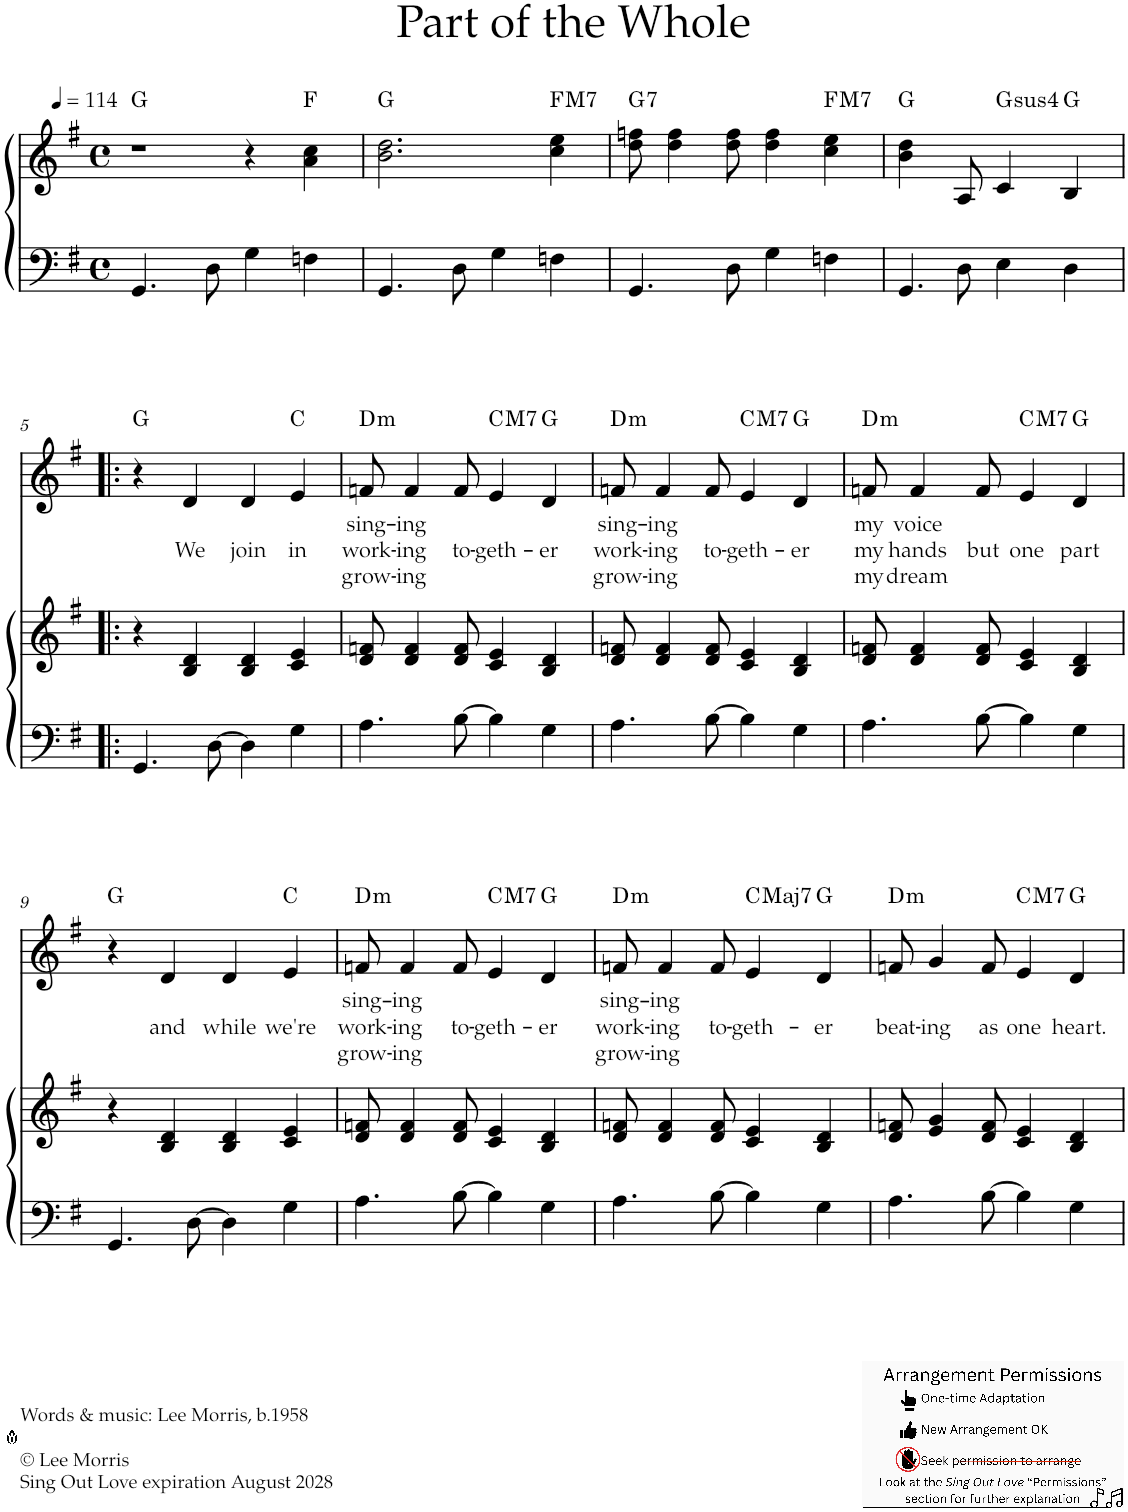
**kern	**kern	**harte	**kern	**text	**text	**text	**harte
*part2	*part2	*part2	*part1	*part1	*part1	*part1	*part1
*staff3	*staff2	*	*staff1	*staff1	*staff1	*staff1	*
*I"Piano	*	*	*I"Violin	*	*	*	*
*I'Pno	*	*	*I'Vln	*	*	*	*
*clefF4	*clefG2	*	*clefG2	*	*	*	*
*k[f#]	*k[f#]	*	*k[f#]	*	*	*	*
*M4/4	*M4/4	*	*M4/4	*	*	*	*
*met(c)	*met(c)	*	*met(c)	*	*	*	*
*MM114	*MM114	*	*MM114	*	*	*	*
=1	=1	=1	=1	=1	=1	=1	=1
4.GG/	2rcc	G:maj	1r	.	.	.	.
8D\	.	.	.	.	.	.	.
4G\	4r	.	.	.	.	.	.
4Fn\	4a\ 4cc\	F:maj	.	.	.	.	.
=2	=2	=2	=2	=2	=2	=2	=2
4.GG/	2.b\ 2.dd\	G:maj	1r	.	.	.	.
8D\	.	.	.	.	.	.	.
4G\	.	.	.	.	.	.	.
!	!	!LO:H:kt=M7	!	!	!	!	!
4Fn\	4cc\ 4ee\	F:maj7	.	.	.	.	.
=3	=3	=3	=3	=3	=3	=3	=3
!	!	!LO:H:kt=7	!	!	!	!	!
4.GG/	8dd\ 8ffn\	G:7	1r	.	.	.	.
.	4dd\ 4ff\	.	.	.	.	.	.
8D\	8dd\ 8ff\	.	.	.	.	.	.
4G\	4dd\ 4ff\	.	.	.	.	.	.
!	!	!LO:H:kt=M7	!	!	!	!	!
4Fn\	4cc\ 4ee\	F:maj7	.	.	.	.	.
=4	=4	=4	=4	=4	=4	=4	=4
*^	*	*	*	*	*	*	*
4.GG/	4ryy	4b\ 4dd\	G:maj	1r	.	.	.	.
.	8D\	8A/	.	.	.	.	.	.
!	!	!	!LO:H:kt=4	!	!	!	!	!
4E\	8ryy	4c/	G:sus4	.	.	.	.	.
.	2ryy	.	.	.	.	.	.	.
4D\	.	4B/	G:maj	.	.	.	.	.
8ryy	.	8ryy	.	.	.	.	.	.
*v	*v	*	*	*	*	*	*	*
!!LO:LB:g=z
=5!|:	=5!|:	=5!|:	=5!|:	=5!|:	=5!|:	=5!|:	=5!|:
4.GG/	4r	.	4r	.	.	.	G:maj
!	!	!	!	!	!LO:LY:b	!	!
.	4B/ 4d/	.	4d/	.	We	.	.
[8D\	.	.	.	.	.	.	.
!	!	!	!	!	!LO:LY:b	!	!
4D\]	4B/ 4d/	.	4d/	.	join	.	.
!	!	!	!	!	!LO:LY:b	!	!
4G\	4c/ 4e/	.	4e/	.	in	.	C:maj
=6	=6	=6	=6	=6	=6	=6	=6
!	!	!	!	!LO:LY:b	!LO:LY:b	!LO:LY:b	!LO:H:kt=m
4.A\	8d/ 8fn/	.	8fn/	sing-	work-	grow-	D:min
!	!	!	!	!LO:LY:b	!LO:LY:b	!LO:LY:b	!
.	4d/ 4f/	.	4f/	-ing	-ing	-ing	.
!	!	!	!	!	!LO:LY:b	!	!
[8B\	8d/ 8f/	.	8f/	.	to-	.	.
!	!	!	!	!	!LO:LY:b	!	!LO:H:kt=M7
4B\]	4c/ 4e/	.	4e/	.	-geth-	.	C:maj7
!	!	!	!	!	!LO:LY:b	!	!
4G\	4B/ 4d/	.	4d/	.	-er	.	G:maj
=7	=7	=7	=7	=7	=7	=7	=7
!	!	!	!	!LO:LY:b	!LO:LY:b	!LO:LY:b	!LO:H:kt=m
4.A\	8d/ 8fn/	.	8fn/	sing-	work-	grow-	D:min
!	!	!	!	!LO:LY:b	!LO:LY:b	!LO:LY:b	!
.	4d/ 4f/	.	4f/	-ing	-ing	-ing	.
!	!	!	!	!	!LO:LY:b	!	!
[8B\	8d/ 8f/	.	8f/	.	to-	.	.
!	!	!	!	!	!LO:LY:b	!	!LO:H:kt=M7
4B\]	4c/ 4e/	.	4e/	.	-geth-	.	C:maj7
!	!	!	!	!	!LO:LY:b	!	!
4G\	4B/ 4d/	.	4d/	.	-er	.	G:maj
=8	=8	=8	=8	=8	=8	=8	=8
!	!	!	!	!LO:LY:b	!LO:LY:b	!LO:LY:b	!LO:H:kt=m
4.A\	8d/ 8fn/	.	8fn/	my	my	my	D:min
!	!	!	!	!LO:LY:b	!LO:LY:b	!LO:LY:b	!
.	4d/ 4f/	.	4f/	voice	hands	dream	.
!	!	!	!	!	!LO:LY:b	!	!
[8B\	8d/ 8f/	.	8f/	.	but	.	.
!	!	!	!	!	!LO:LY:b	!	!LO:H:kt=M7
4B\]	4c/ 4e/	.	4e/	.	one	.	C:maj7
!	!	!	!	!	!LO:LY:b	!	!
4G\	4B/ 4d/	.	4d/	.	part	.	G:maj
!!LO:LB:g=z
=9	=9	=9	=9	=9	=9	=9	=9
4.GG/	4r	.	4r	.	.	.	G:maj
!	!	!	!	!	!LO:LY:b	!	!
.	4B/ 4d/	.	4d/	.	and	.	.
[8D\	.	.	.	.	.	.	.
!	!	!	!	!	!LO:LY:b	!	!
4D\]	4B/ 4d/	.	4d/	.	while	.	.
!	!	!	!	!	!LO:LY:b	!	!
4G\	4c/ 4e/	.	4e/	.	we're	.	C:maj
=10	=10	=10	=10	=10	=10	=10	=10
!	!	!	!	!LO:LY:b	!LO:LY:b	!LO:LY:b	!LO:H:kt=m
4.A\	8d/ 8fn/	.	8fn/	sing-	work-	grow-	D:min
!	!	!	!	!LO:LY:b	!LO:LY:b	!LO:LY:b	!
.	4d/ 4f/	.	4f/	-ing	-ing	-ing	.
!	!	!	!	!	!LO:LY:b	!	!
[8B\	8d/ 8f/	.	8f/	.	to-	.	.
!	!	!	!	!	!LO:LY:b	!	!LO:H:kt=M7
4B\]	4c/ 4e/	.	4e/	.	-geth-	.	C:maj7
!	!	!	!	!	!LO:LY:b	!	!
4G\	4B/ 4d/	.	4d/	.	-er	.	G:maj
=11	=11	=11	=11	=11	=11	=11	=11
!	!	!	!	!LO:LY:b	!LO:LY:b	!LO:LY:b	!LO:H:kt=m
4.A\	8d/ 8fn/	.	8fn/	sing-	work-	grow-	D:min
!	!	!	!	!LO:LY:b	!LO:LY:b	!LO:LY:b	!
.	4d/ 4f/	.	4f/	-ing	-ing	-ing	.
!	!	!	!	!	!LO:LY:b	!	!
[8B\	8d/ 8f/	.	8f/	.	to-	.	.
!	!	!	!	!	!LO:LY:b	!	!LO:H:kt=Maj7
4B\]	4c/ 4e/	.	4e/	.	-geth-	.	C:maj7
!	!	!	!	!	!LO:LY:b	!	!
4G\	4B/ 4d/	.	4d/	.	-er	.	G:maj
=12	=12	=12	=12	=12	=12	=12	=12
!	!	!	!	!	!LO:LY:b	!	!LO:H:kt=m
4.A\	8d/ 8fn/	.	8fn/	.	beat-	.	D:min
!	!	!	!	!	!LO:LY:b	!	!
.	4e/ 4g/	.	4g/	.	-ing	.	.
!	!	!	!	!	!LO:LY:b	!	!
[8B\	8d/ 8f/	.	8f/	.	as	.	.
!	!	!	!	!	!LO:LY:b	!	!LO:H:kt=M7
4B\]	4c/ 4e/	.	4e/	.	one	.	C:maj7
!	!	!	!	!	!LO:LY:b	!	!
4G\	4B/ 4d/	.	4d/	.	heart.	.	G:maj
=	=	=	=	=	=	=	=
*-	*-	*-	*-	*-	*-	*-	*-
